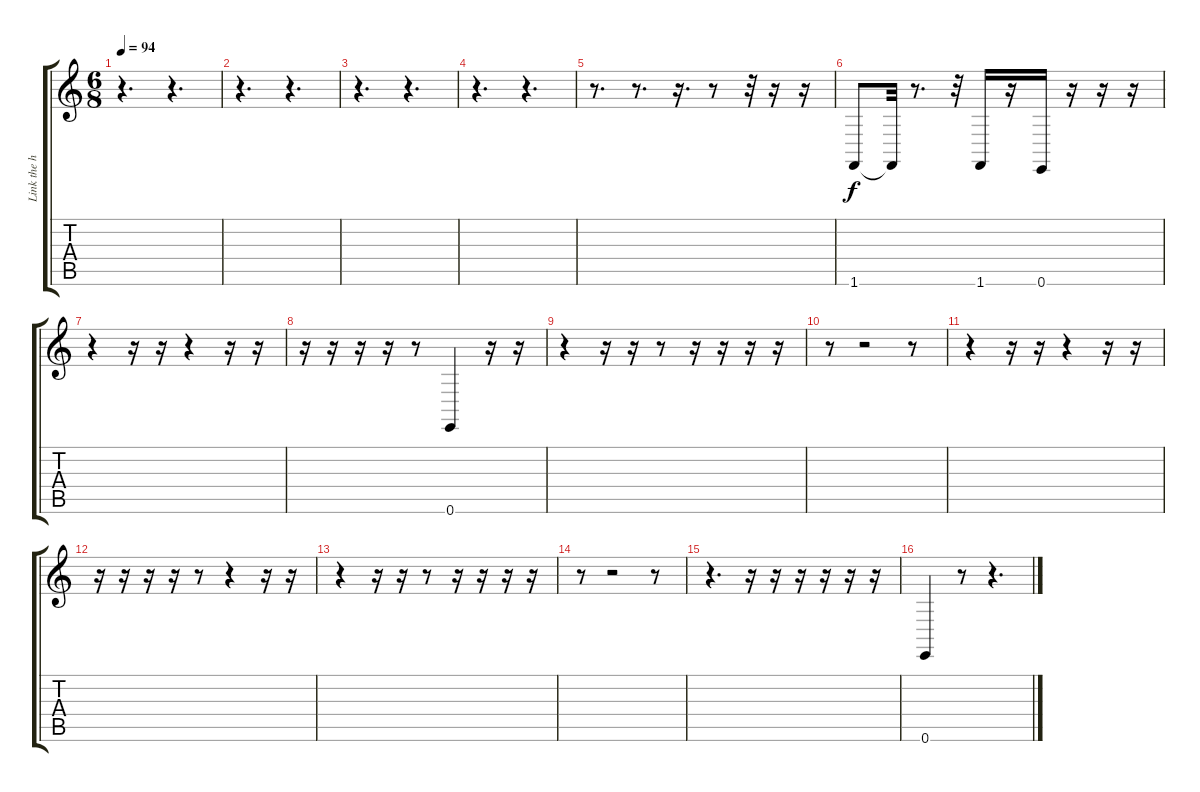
\track ("Link the hylian hero" "Link the h") {instrument tuba}
\staff {score tabs}
\tuning (E4 B3 G3 D3 A2 E2) {hide}
\ts (6 8)
\tempo 94
\clef g2
\ks c
r.4{d dy f} r.4{d} |
r.4{d} r.4{d} |
r.4{d} r.4{d} |
r.4{d} r.4{d} |
r.8{d} r.8{d} r.16{d} r.8 r.32 r.16 r.16 |
1.6.8 1.6{t}.32 r.8{d} r.32 1.6.16 r.16 0.6.16 r.16 r.16 r.16 |
r.4 r.16 r.16 r.4 r.16 r.16 |
r.16 r.16 r.16 r.16 r.8 0.6.4 r.16 r.16 |
r.4 r.16 r.16 r.8 r.16 r.16 r.16 r.16 |
r.8 r.2 r.8 |
r.4 r.16 r.16 r.4 r.16 r.16 |
r.16 r.16 r.16 r.16 r.8 r.4 r.16 r.16 |
r.4 r.16 r.16 r.8 r.16 r.16 r.16 r.16 |
r.8 r.2 r.8 |
r.4{d} r.16 r.16 r.16 r.16 r.16 r.16 |
0.6.4 r.8 r.4{d}
